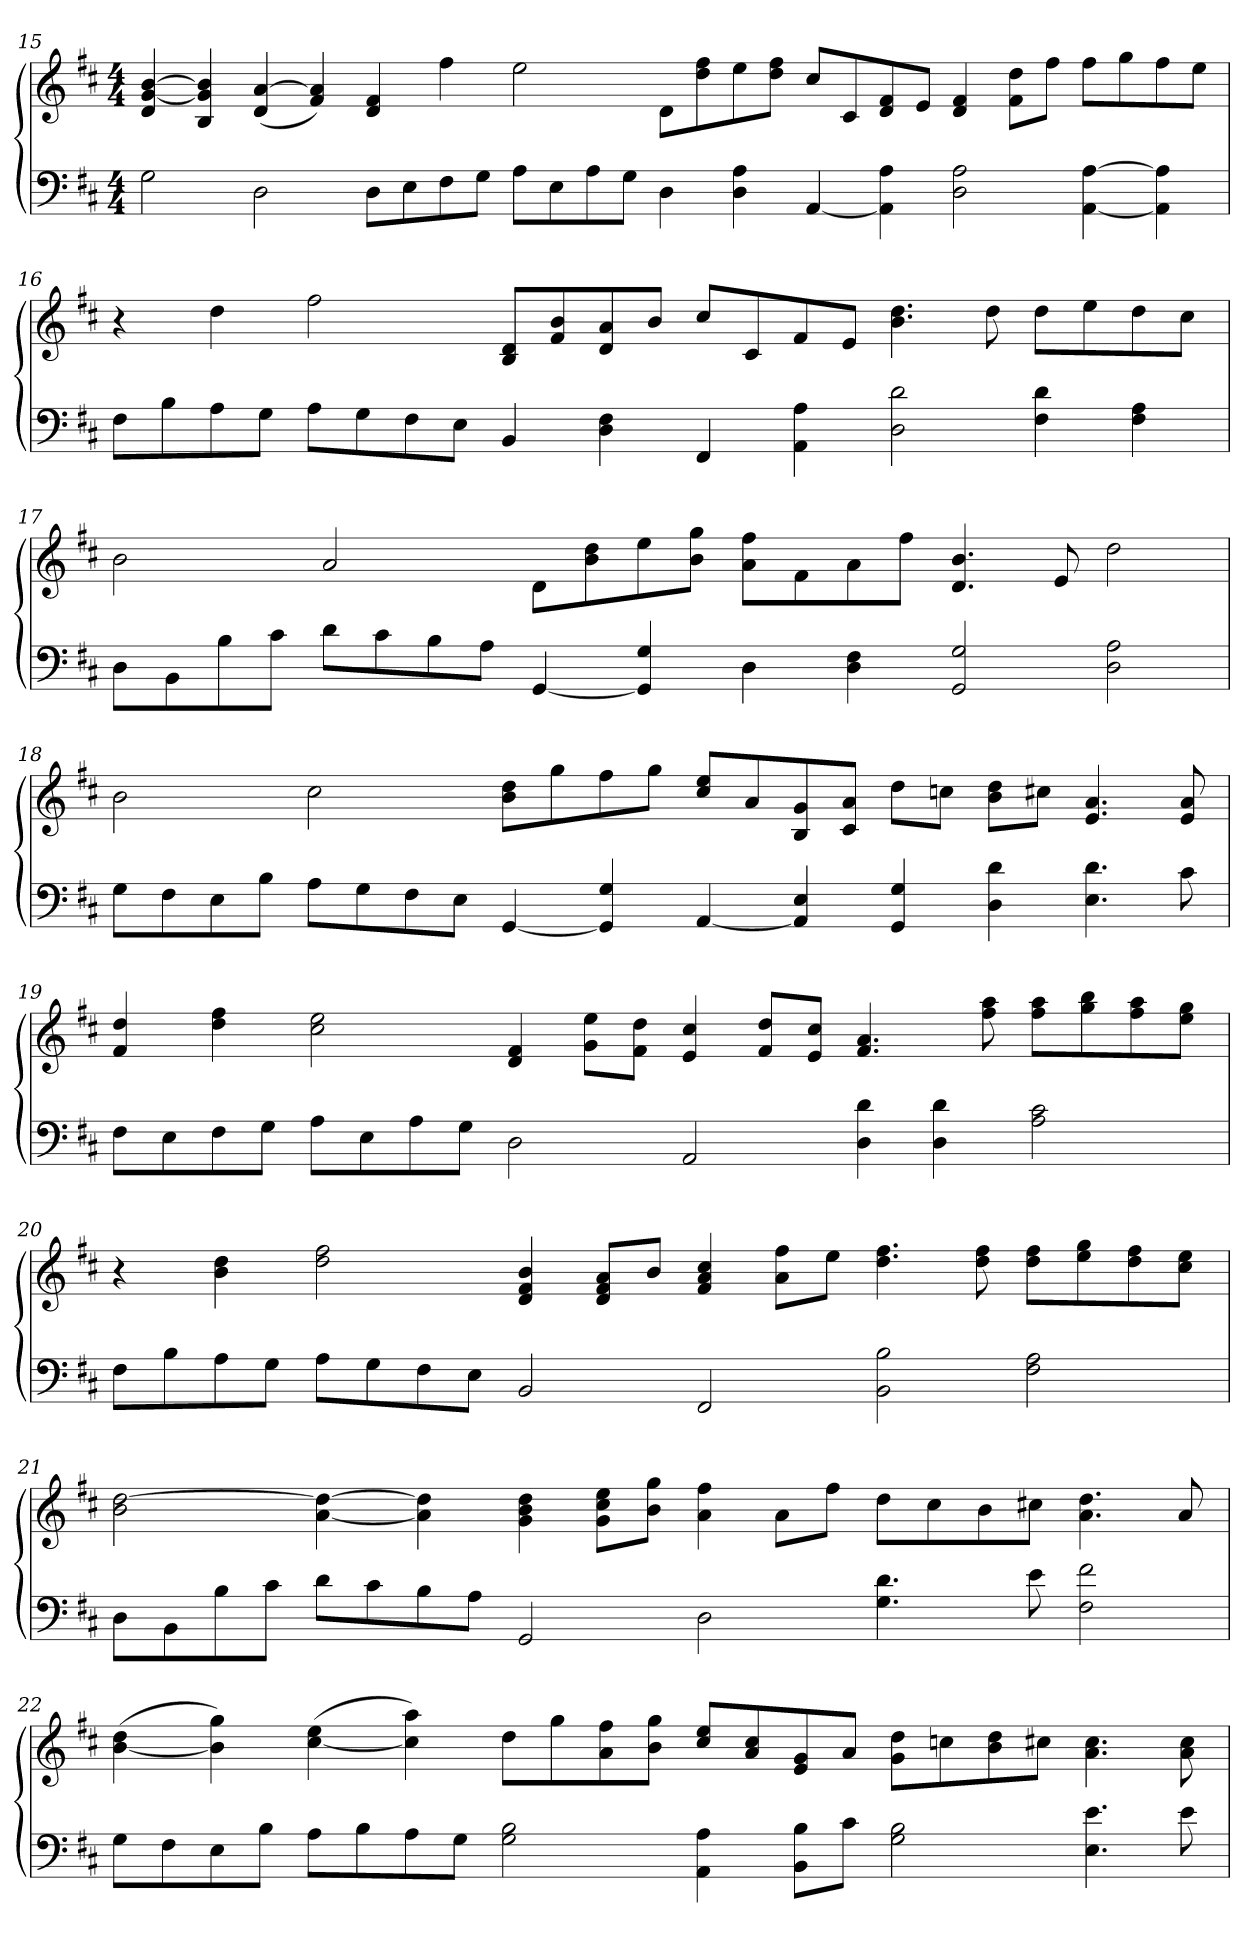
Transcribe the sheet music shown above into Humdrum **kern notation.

**kern	**kern
*part1	*part1
*staff2	*staff1
!!LO:LB:g=z
*clefF4	*clefG2
*k[f#c#]	*k[f#c#]
*D:	*D:
*M4/4	*M4/4
=15	=15
2G\	4d/ [4g/ [4b/
.	4B/ 4g]/ 4b]/
2D\	(>4d/ [4a/
.	4f#/ 4a]/)
8D\L	4d/ 4f#/
8E\	.
8F#\	4ff#\
8G\J	.
8A\L	2ee\
8E\	.
8A\	.
8G\J	.
4D\	8d\L
.	8ff#\ 8dd\
4D\ 4A\	8ee\
.	8dd\ 8ff#\J
[4AA/	8cc#/L
.	8c#/
4A\ 4AA]\	8f#/ 8d/
.	8e/J
2D\ 2A\	4d/ 4f#/
.	8dd\ 8f#\L
.	8ff#\J
[4A\ [4AA\	8ff#\L
.	8gg\
4A]\ 4AA]\	8ff#\
.	8ee\J
!!LO:LB:g=z
=16	=16
8F#\L	4r
8B\	.
8A\	4dd\
8G\J	.
8A\L	2ff#\
8G\	.
8F#\	.
8E\J	.
4BB/	8d/ 8B/L
.	8f#/ 8b/
4F#\ 4D\	8a/ 8d/
.	8b/J
4FF#/	8cc#/L
.	8c#/
4A\ 4AA\	8f#/
.	8e/J
2D\ 2d\	4.b\ 4.dd\
.	8dd\
4F#\ 4d\	8dd\L
.	8ee\
4F#\ 4A\	8dd\
.	8cc#\J
!!LO:PB:g=z
=17	=17
8D\L	2b\
8BB\	.
8B\	.
8c#\J	.
8d\L	2a/
8c#\	.
8B\	.
8A\J	.
[4GG/	8d\L
.	8b\ 8dd\
4GG]/ 4G/	8ee\
.	8b\ 8gg\J
4D\	8ff#\ 8a\L
.	8f#\
4F#\ 4D\	8a\
.	8ff#\J
2G/ 2GG/	4.d/ 4.b/
.	8e/
2A\ 2D\	2dd\
!!LO:LB:g=z
=18	=18
8G\L	2b\
8F#\	.
8E\	.
8B\J	.
8A\L	2cc#\
8G\	.
8F#\	.
8E\J	.
[4GG/	8b\ 8dd\L
.	8gg\
4G/ 4GG]/	8ff#\
.	8gg\J
[4AA/	8ee/ 8cc#/L
.	8a/
4E/ 4AA]/	8B/ 8g/
.	8a/ 8c#/J
4G/ 4GG/	8dd\L
.	8ccn\J
4D\ 4d\	8b\ 8dd\L
.	8cc#X\J
4.E\ 4.d\	4.a/ 4.e/
8c#\	8a/ 8e/
!!LO:PB:g=z
=19	=19
8F#\L	4f#/ 4dd/
8E\	.
8F#\	4dd\ 4ff#\
8G\J	.
8A\L	2cc#\ 2ee\
8E\	.
8A\	.
8G\J	.
2D\	4f#/ 4d/
.	8g\ 8ee\L
.	8dd\ 8f#\J
2AA/	4e/ 4cc#/
.	8dd/ 8f#/L
.	8e/ 8cc#/J
4D\ 4d\	4.a/ 4.f#/
4D\ 4d\	.
.	8aa\ 8ff#\
2c#\ 2A\	8aa\ 8ff#\L
.	8gg\ 8bb\
.	8aa\ 8ff#\
.	8ee\ 8gg\J
!!LO:LB:g=z
=20	=20
8F#\L	4r
8B\	.
8A\	4dd\ 4b\
8G\J	.
8A\L	2ff#\ 2dd\
8G\	.
8F#\	.
8E\J	.
2BB/	4f#/ 4d/ 4b/
.	8d/ 8f#/ 8a/L
.	8b/J
2FF#/	4a/ 4cc#/ 4f#/
.	8a\ 8ff#\L
.	8ee\J
2BB\ 2B\	4.dd\ 4.ff#\
.	8dd\ 8ff#\
2A\ 2F#\	8dd\ 8ff#\L
.	8gg\ 8ee\
.	8ff#\ 8dd\
.	8cc#\ 8ee\J
!!LO:PB:g=z
=21	=21
8D\L	2b\ [2dd\
8BB\	.
8B\	.
8c#\J	.
8d\L	4dd_\ [4a\
8c#\	.
8B\	4dd]\ 4a]\
8A\J	.
2GG/	4b\ 4g\ 4dd\
.	8g\ 8cc#\ 8ee\L
.	8b\ 8gg\J
2D\	4ff#\ 4a\
.	8a\L
.	8ff#\J
4.d\ 4.G\	8dd\L
.	8cc#\
.	8b\
8e\	8cc#X\J
2f#\ 2F#\	4.dd\ 4.a\
.	8a/
!!LO:LB:g=z
=22	=22
8G\L	(<4dd\ [4b\
8F#\	.
8E\	4b]\ 4gg\)
8B\J	.
8A\L	(<[4cc#\ 4ee\
8B\	.
8A\	4cc#]\ 4aa\)
8G\J	.
2G\ 2B\	8dd\L
.	8gg\
.	8a\ 8ff#\
.	8b\ 8gg\J
4A\ 4AA\	8cc#/ 8ee/L
.	8a/ 8cc#/
8BB\ 8B\L	8g/ 8e/
8c#\J	8a/J
2B\ 2G\	8g\ 8dd\L
.	8ccn\
.	8dd\ 8b\
.	8cc#X\J
4.e\ 4.E\	4.cc#\ 4.a\
8e\	8cc#\ 8a\
=	=
*-	*-
